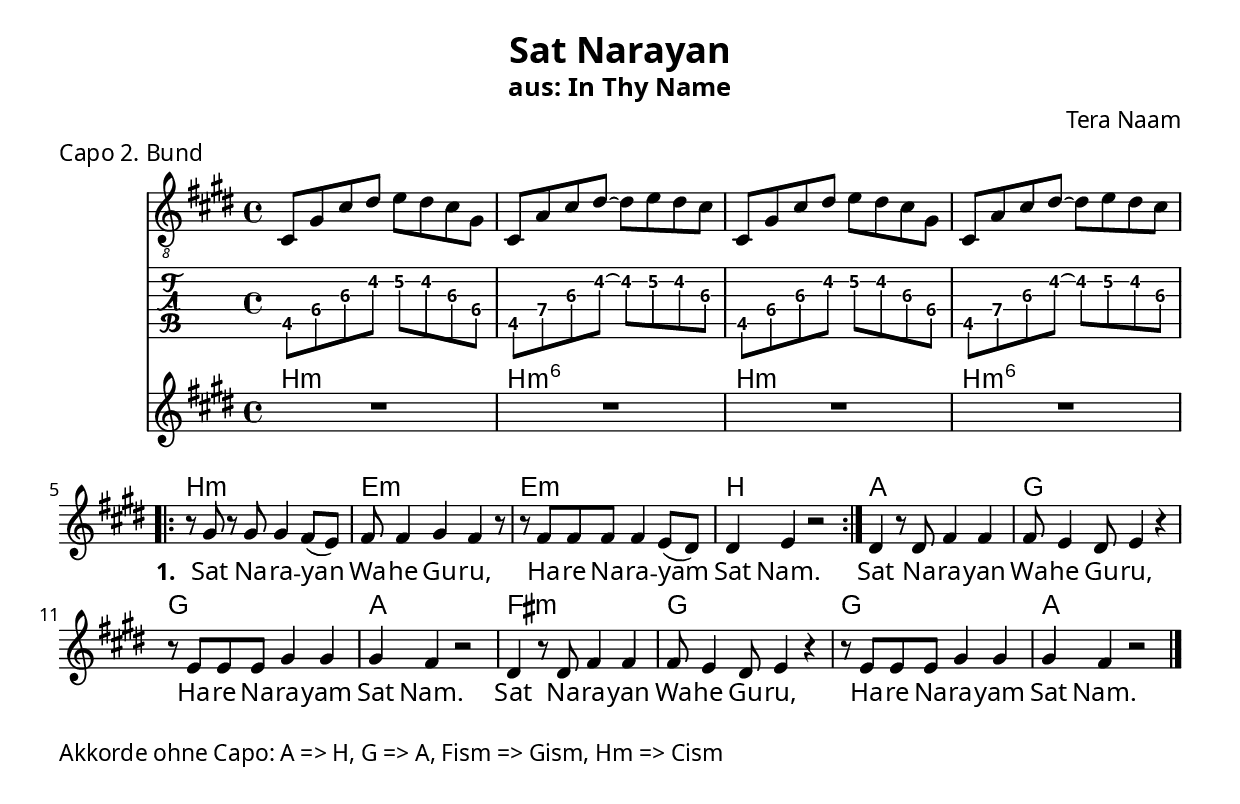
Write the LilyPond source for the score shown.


\include "deutsch.ly"

\version "2.18.0"

\include "../paper.ily"

%%%aC =  \markup {\fret-diagram-verbose #'(
%%%		  (place-fret 1 3)
%%%		  (place-fret 2 1)
%%%		  (place-fret 3 2)
%%%		  (mute 4 )
%%%		  (place-fret 5 3)
%%%		  (mute 6)
%%%	       )}
%%%smallE =  \markup {\fret-diagram-verbose #'(
%%%		  (place-fret 1 3)
%%%		  (open 2)
%%%		  (open 3)
%%%		  (place-fret 4 2)
%%%		  (mute 5)
%%%		  (mute 6)
%%%		  )}

guitarIntro = \relative c {
  cis8 gis' cis dis e dis cis gis |
  cis,8 a' cis dis8 ~dis e8 dis cis |

  cis,8 gis' cis dis e dis cis gis |
  cis,8 a' cis dis8 ~dis e8 dis cis |
}


melodie =  \relative g' {
  \repeat "volta" 2 {
    %%  Sat Na -- ra -- yan Wa -- he Gu -- ru,
    r8 gis r8 gis8 gis4 fis8( e) | fis8 fis4 gis4 fis r8 | 
    %%  Ha -- re Na -- ra -- yam Sat Nam.
    r8 fis8 fis fis fis4 e8( dis) | dis4  e4  r2 
  }
  %%  Sat Na -- ra -- yan Wa -- he Gu -- ru,
  dis4 r8  dis8 fis4 fis fis8 e4 dis8 e4 r4   
  %%  Ha -- re Na -- ra -- yam Sat Nam.
  r8 e8 e8 e8 gis4 gis gis fis r2 
  %%  Sat Na -- ra -- yan Wa -- he Gu -- ru,
  dis4 r8  dis8 fis4 fis fis8 e4 dis8 e4 r4   
  %%  Ha -- re Na -- ra -- yam Sat Nam.
  r8 e8 e8 e8 gis4 gis gis fis r2 

  \bar "|."
   
}

textI = \lyricmode {
  \set stanza = #"1. "
  Sat Na -- ra -- yan Wa -- he Gu -- ru,
  Ha -- re Na -- ra -- yam Sat Nam.

  Sat Na -- ra -- yan Wa -- he Gu -- ru,
  Ha -- re Na -- ra -- yam Sat Nam.

  Sat Na -- ra -- yan Wa -- he Gu -- ru,
  Ha -- re Na -- ra -- yam Sat Nam.

  Sat Na -- ra -- yan Wa -- he Gu -- ru,
  Ha -- re Na -- ra -- yam Sat Nam.
}

chordSymbols = \chordmode {
  \semiGermanChords
  %% Intro
  cis1:m cis:m6 
  cis1:m cis:m6 
  
  %% Verse
  cis1:m fis:m fis:m cis1 |

  h a a h
  gis:m a a h 
}


\score {
  <<
    \new Staff {
      \clef "treble_8"
      \key cis \minor
      \guitarIntro
      \break
    }
    \new TabStaff {
      \tabFullNotation
      \set TabStaff.minimumFret = #4
      \set TabStaff.restrainOpenStrings = ##t
      \guitarIntro
    }
    \context ChordNames {
      \set Score.markFormatter = #format-mark-box-letters
      \transpose d c \chordSymbols
    }
    \new Staff {
      \time 4/4
      \key cis \minor
      \new Voice = "mel" {
	R1*4
	\melodie  \bar "|." }
    }
    \new Lyrics \lyricsto "mel" {
      \textI
    }
  >>
  \layout {
    \context {\Staff \RemoveEmptyStaves }
  }
  \header {
    title = "Sat Narayan"
    composer = "Tera Naam"
    subtitle = "aus: In Thy Name"
    meter = "Capo 2. Bund"
  }
}
\markup{Akkorde ohne Capo: A => H, G => A, Fism => Gism, Hm => Cism}